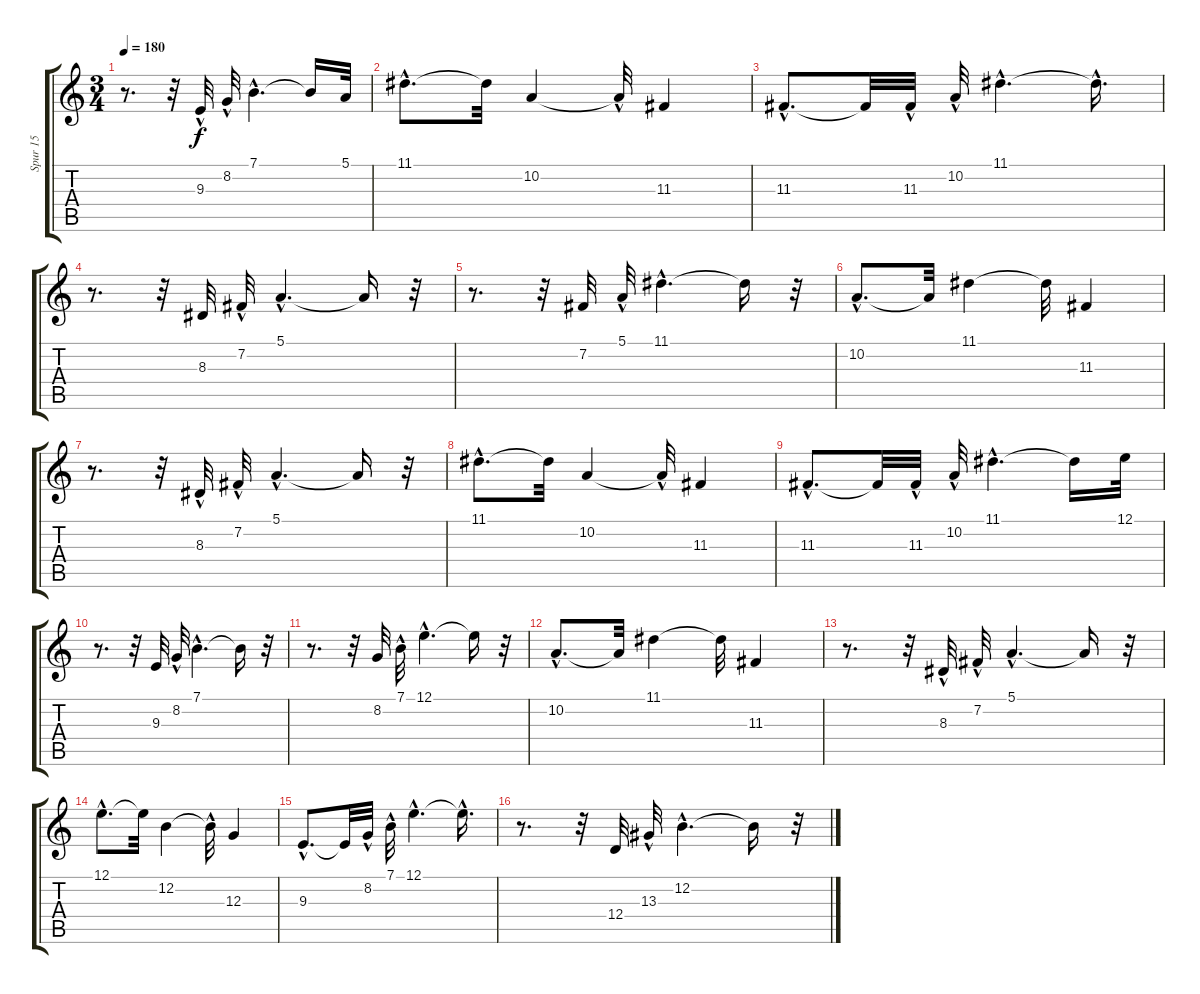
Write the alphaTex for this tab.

\track ("Spur 15" "Spur 15") {instrument orchestralharp}
\staff {score tabs}
\tuning (E4 B3 G3 D3 A2 E2) {hide}
\ts (3 4)
\tempo 180
\clef g2
\ks c
r.8{d dy f} r.32 9.3{hac}.32 8.2{hac}.32 7.1{hac}.4{d} 7.1{t}.16 5.1.32 |
11.1{hac}.8{d} 11.1{t}.32 10.2.4 10.2{hac t}.32 11.3.4 |
11.3{hac}.8{d} 11.3{t}.32 11.3{hac}.32 10.2{hac}.32 11.1{hac}.4{d} 11.1{hac t}.16{d} |
r.8{d} r.32 8.3.32 7.2{hac}.32 5.1{hac}.4{d} 5.1{t}.16 r.32 |
r.8{d} r.32 7.2.32 5.1{hac}.32 11.1{hac}.4{d} 11.1{t}.16 r.32 |
10.2{hac}.8{d} 10.2{t}.32 11.1.4 11.1{t}.32 11.3.4 |
r.8{d} r.32 8.3{hac}.32 7.2{hac}.32 5.1{hac}.4{d} 5.1{t}.16 r.32 |
11.1{hac}.8{d} 11.1{t}.32 10.2.4 10.2{hac t}.32 11.3.4 |
11.3{hac}.8{d} 11.3{t}.32 11.3{hac}.32 10.2{hac}.32 11.1{hac}.4{d} 11.1{t}.16 12.1.32 |
r.8{d} r.32 9.3.32 8.2{hac}.32 7.1{hac}.4{d} 7.1{t}.16 r.32 |
r.8{d} r.32 8.2.32 7.1{hac}.32 12.1{hac}.4{d} 12.1{t}.16 r.32 |
10.2{hac}.8{d} 10.2{t}.32 11.1.4 11.1{t}.32 11.3.4 |
r.8{d} r.32 8.3{hac}.32 7.2{hac}.32 5.1{hac}.4{d} 5.1{t}.16 r.32 |
12.1{hac}.8{d} 12.1{t}.32 12.2.4 12.2{hac t}.32 12.3.4 |
9.3{hac}.8{d} 9.3{t}.32 8.2{hac}.32 7.1{hac}.32 12.1{hac}.4{d} 12.1{hac t}.16{d} |
r.8{d} r.32 12.4.32 13.3{hac}.32 12.2{hac}.4{d} 12.2{t}.16 r.32
